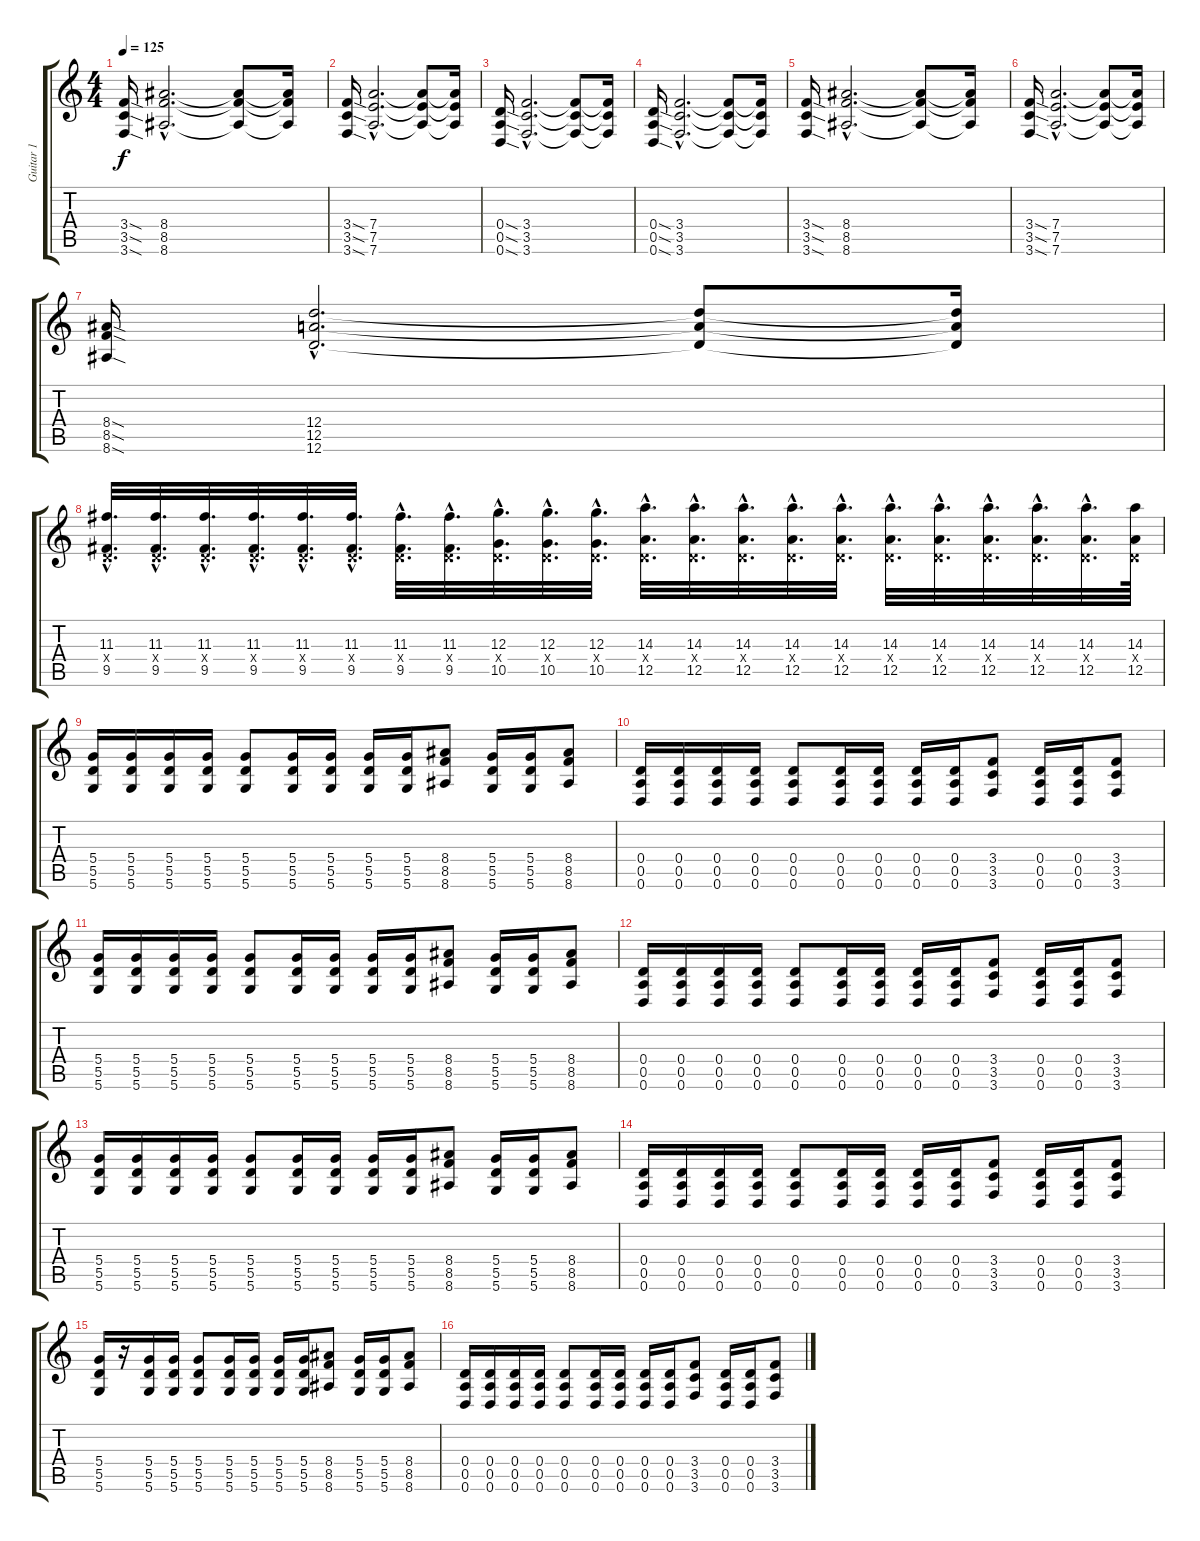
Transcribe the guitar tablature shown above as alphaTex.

\track ("Guitar 1" "Guitar 1") {instrument distortionguitar}
\staff {score tabs}
\tuning (E4 B3 G3 D3 A2 D2) {hide}
\ts (4 4)
\tempo 125
\clef g2
\ks c
(3.4{sod} 3.5{sod} 3.6{sod}).16{dy f} (8.4{hac} 8.5{hac} 8.6{hac}).2{d} (8.4{t} 8.5{t} 8.6{t}).8 (8.4{t} 8.5{t} 8.6{t}).16 |
(3.4{sod} 3.5{sod} 3.6{sod}).16 (7.4{hac} 7.5{hac} 7.6{hac}).2{d} (7.4{t} 7.5{t} 7.6{t}).8 (7.4{t} 7.5{t} 7.6{t}).16 |
(0.4{sod} 0.5{sod} 0.6{sod}).16 (3.4{hac} 3.5{hac} 3.6{hac}).2{d} (3.4{t} 3.5{t} 3.6{t}).8 (3.4{t} 3.5{t} 3.6{t}).16 |
(0.4{sod} 0.5{sod} 0.6{sod}).16 (3.4{hac} 3.5{hac} 3.6{hac}).2{d} (3.4{t} 3.5{t} 3.6{t}).8 (3.4{t} 3.5{t} 3.6{t}).16 |
(3.4{sod} 3.5{sod} 3.6{sod}).16 (8.4{hac} 8.5{hac} 8.6{hac}).2{d} (8.4{t} 8.5{t} 8.6{t}).8 (8.4{t} 8.5{t} 8.6{t}).16 |
(3.4{sod} 3.5{sod} 3.6{sod}).16 (7.4{hac} 7.5{hac} 7.6{hac}).2{d} (7.4{t} 7.5{t} 7.6{t}).8 (7.4{t} 7.5{t} 7.6{t}).16 |
(8.4{sod} 8.5{sod} 8.6{sod}).16 (12.4{hac} 12.5{hac} 12.6{hac}).2{d} (12.4{t} 12.5{t} 12.6{t}).8 (12.4{t} 12.5{t} 12.6{t}).16 |
(11.3{hac} 0.4{hac x} 9.5{hac}).32{d} (11.3{hac} 0.4{hac x} 9.5{hac}).32{d} (11.3{hac} 0.4{hac x} 9.5{hac}).32{d} (11.3{hac} 0.4{hac x} 9.5{hac}).32{d} (11.3{hac} 0.4{hac x} 9.5{hac}).32{d} (11.3{hac} 0.4{hac x} 9.5{hac}).32{d} (11.3{hac} 0.4{hac x} 9.5{hac}).32{d} (11.3{hac} 0.4{hac x} 9.5{hac}).32{d} (12.3{hac} 0.4{hac x} 10.5{hac}).32{d} (12.3{hac} 0.4{hac x} 10.5{hac}).32{d} (12.3{hac} 0.4{hac x} 10.5{hac}).32{d} (14.3{hac} 0.4{hac x} 12.5{hac}).32{d} (14.3{hac} 0.4{hac x} 12.5{hac}).32{d} (14.3{hac} 0.4{hac x} 12.5{hac}).32{d} (14.3{hac} 0.4{hac x} 12.5{hac}).32{d} (14.3{hac} 0.4{hac x} 12.5{hac}).32{d} (14.3{hac} 0.4{hac x} 12.5{hac}).32{d} (14.3{hac} 0.4{hac x} 12.5{hac}).32{d} (14.3{hac} 0.4{hac x} 12.5{hac}).32{d} (14.3{hac} 0.4{hac x} 12.5{hac}).32{d} (14.3{hac} 0.4{hac x} 12.5{hac}).32{d} (14.3 0.4{x} 12.5).64 |
(5.4 5.5 5.6).16 (5.4 5.5 5.6).16 (5.4 5.5 5.6).16 (5.4 5.5 5.6).16 (5.4 5.5 5.6).8 (5.4 5.5 5.6).16 (5.4 5.5 5.6).16 (5.4 5.5 5.6).16 (5.4 5.5 5.6).16 (8.4 8.5 8.6).8 (5.4 5.5 5.6).16 (5.4 5.5 5.6).16 (8.4 8.5 8.6).8 |
(0.4 0.5 0.6).16 (0.4 0.5 0.6).16 (0.4 0.5 0.6).16 (0.4 0.5 0.6).16 (0.4 0.5 0.6).8 (0.4 0.5 0.6).16 (0.4 0.5 0.6).16 (0.4 0.5 0.6).16 (0.4 0.5 0.6).16 (3.4 3.5 3.6).8 (0.4 0.5 0.6).16 (0.4 0.5 0.6).16 (3.4 3.5 3.6).8 |
(5.4 5.5 5.6).16 (5.4 5.5 5.6).16 (5.4 5.5 5.6).16 (5.4 5.5 5.6).16 (5.4 5.5 5.6).8 (5.4 5.5 5.6).16 (5.4 5.5 5.6).16 (5.4 5.5 5.6).16 (5.4 5.5 5.6).16 (8.4 8.5 8.6).8 (5.4 5.5 5.6).16 (5.4 5.5 5.6).16 (8.4 8.5 8.6).8 |
(0.4 0.5 0.6).16 (0.4 0.5 0.6).16 (0.4 0.5 0.6).16 (0.4 0.5 0.6).16 (0.4 0.5 0.6).8 (0.4 0.5 0.6).16 (0.4 0.5 0.6).16 (0.4 0.5 0.6).16 (0.4 0.5 0.6).16 (3.4 3.5 3.6).8 (0.4 0.5 0.6).16 (0.4 0.5 0.6).16 (3.4 3.5 3.6).8 |
(5.4 5.5 5.6).16 (5.4 5.5 5.6).16 (5.4 5.5 5.6).16 (5.4 5.5 5.6).16 (5.4 5.5 5.6).8 (5.4 5.5 5.6).16 (5.4 5.5 5.6).16 (5.4 5.5 5.6).16 (5.4 5.5 5.6).16 (8.4 8.5 8.6).8 (5.4 5.5 5.6).16 (5.4 5.5 5.6).16 (8.4 8.5 8.6).8 |
(0.4 0.5 0.6).16 (0.4 0.5 0.6).16 (0.4 0.5 0.6).16 (0.4 0.5 0.6).16 (0.4 0.5 0.6).8 (0.4 0.5 0.6).16 (0.4 0.5 0.6).16 (0.4 0.5 0.6).16 (0.4 0.5 0.6).16 (3.4 3.5 3.6).8 (0.4 0.5 0.6).16 (0.4 0.5 0.6).16 (3.4 3.5 3.6).8 |
(5.4 5.5 5.6).16 r.16 (5.4 5.5 5.6).16 (5.4 5.5 5.6).16 (5.4 5.5 5.6).8 (5.4 5.5 5.6).16 (5.4 5.5 5.6).16 (5.4 5.5 5.6).16 (5.4 5.5 5.6).16 (8.4 8.5 8.6).8 (5.4 5.5 5.6).16 (5.4 5.5 5.6).16 (8.4 8.5 8.6).8 |
(0.4 0.5 0.6).16 (0.4 0.5 0.6).16 (0.4 0.5 0.6).16 (0.4 0.5 0.6).16 (0.4 0.5 0.6).8 (0.4 0.5 0.6).16 (0.4 0.5 0.6).16 (0.4 0.5 0.6).16 (0.4 0.5 0.6).16 (3.4 3.5 3.6).8 (0.4 0.5 0.6).16 (0.4 0.5 0.6).16 (3.4 3.5 3.6).8
